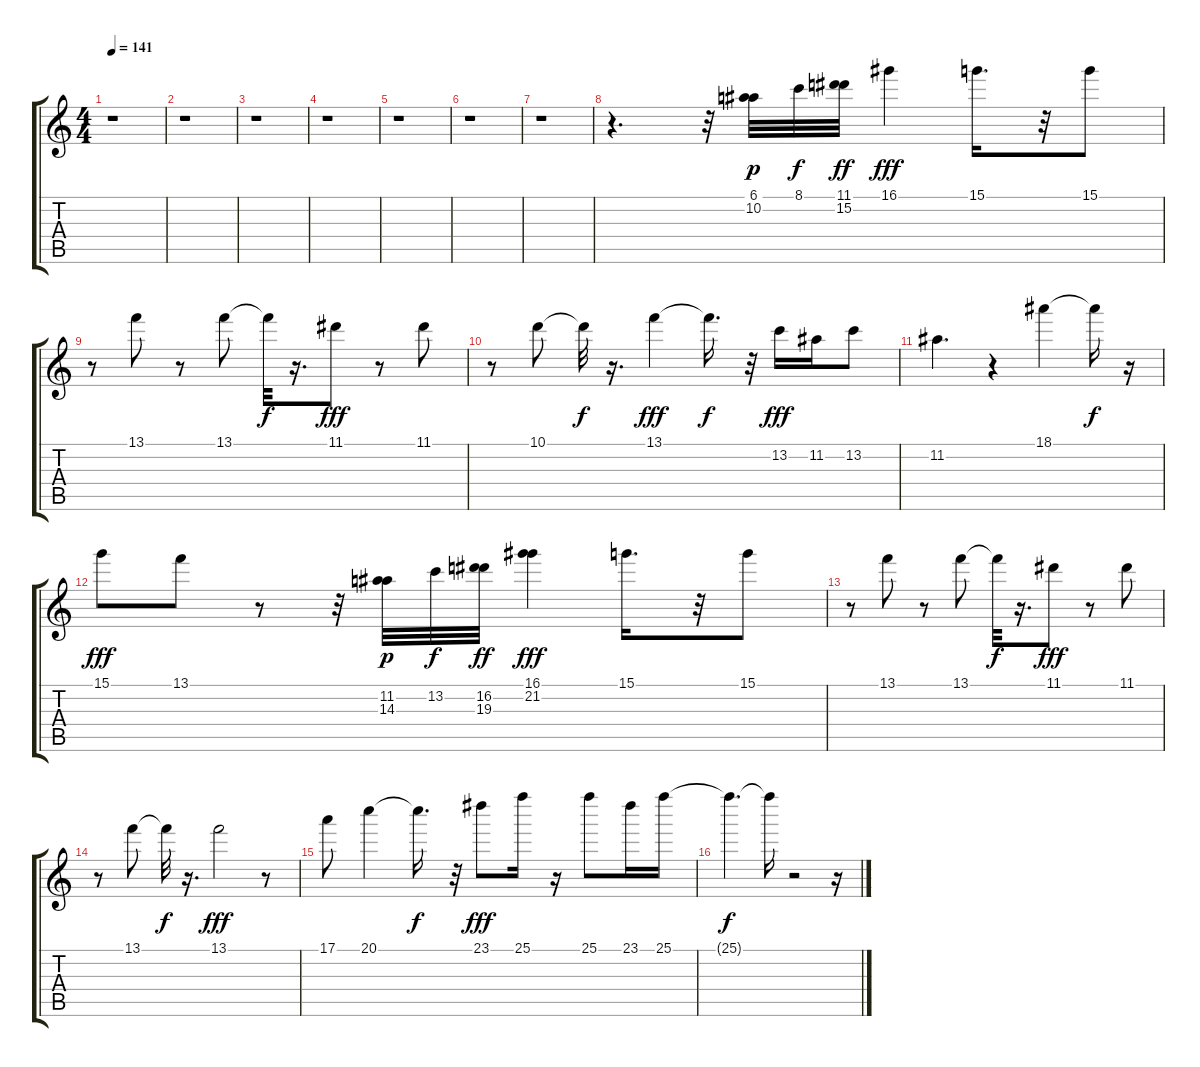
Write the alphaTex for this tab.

\track "" {instrument distortionguitar}
\staff {score tabs}
\tuning (E4 B3 G3 D3 A2 E2) {hide}
\ts (4 4)
\tempo 141
\clef g2
\ks c
r.1{dy p} |
r.1 |
r.1 |
r.1 |
r.1 |
r.1 |
r.1 |
r.4{d} r.32 (6.1 10.2).32 8.1.32{dy f} (11.1 15.2).32{dy ff} 16.1.4{dy fff} 15.1.16{d} r.32 15.1.8 |
r.8 13.1.8 r.8 13.1.8 13.1{t}.32{dy f} r.16{d} 11.1.8{dy fff} r.8 11.1.8 |
r.8 10.1.8 10.1{t}.32{dy f} r.16{d} 13.1.4{dy fff} 13.1{t}.16{d dy f} r.32 13.2.16{dy fff} 11.2.16 13.2.8 |
11.2.4{d} r.4 18.1.4 18.1{t}.16{dy f} r.16 |
15.1.8{dy fff} 13.1.8 r.8 r.32 (11.2 14.3).32{dy p} 13.2.32{dy f} (16.2 19.3).32{dy ff} (16.1 21.2).4{dy fff} 15.1.16{d} r.32 15.1.8 |
r.8 13.1.8 r.8 13.1.8 13.1{t}.32{dy f} r.16{d} 11.1.8{dy fff} r.8 11.1.8 |
r.8 13.1.8 13.1{t}.32{dy f} r.16{d} 13.1.2{dy fff} r.8 |
17.1.8 20.1.4 20.1{t}.16{d dy f} r.32 23.1.8{dy fff} 25.1.16 r.16 25.1.8 23.1.16 25.1.16 |
25.1{t}.4{d dy f} 25.1{t}.16 r.2 r.16
